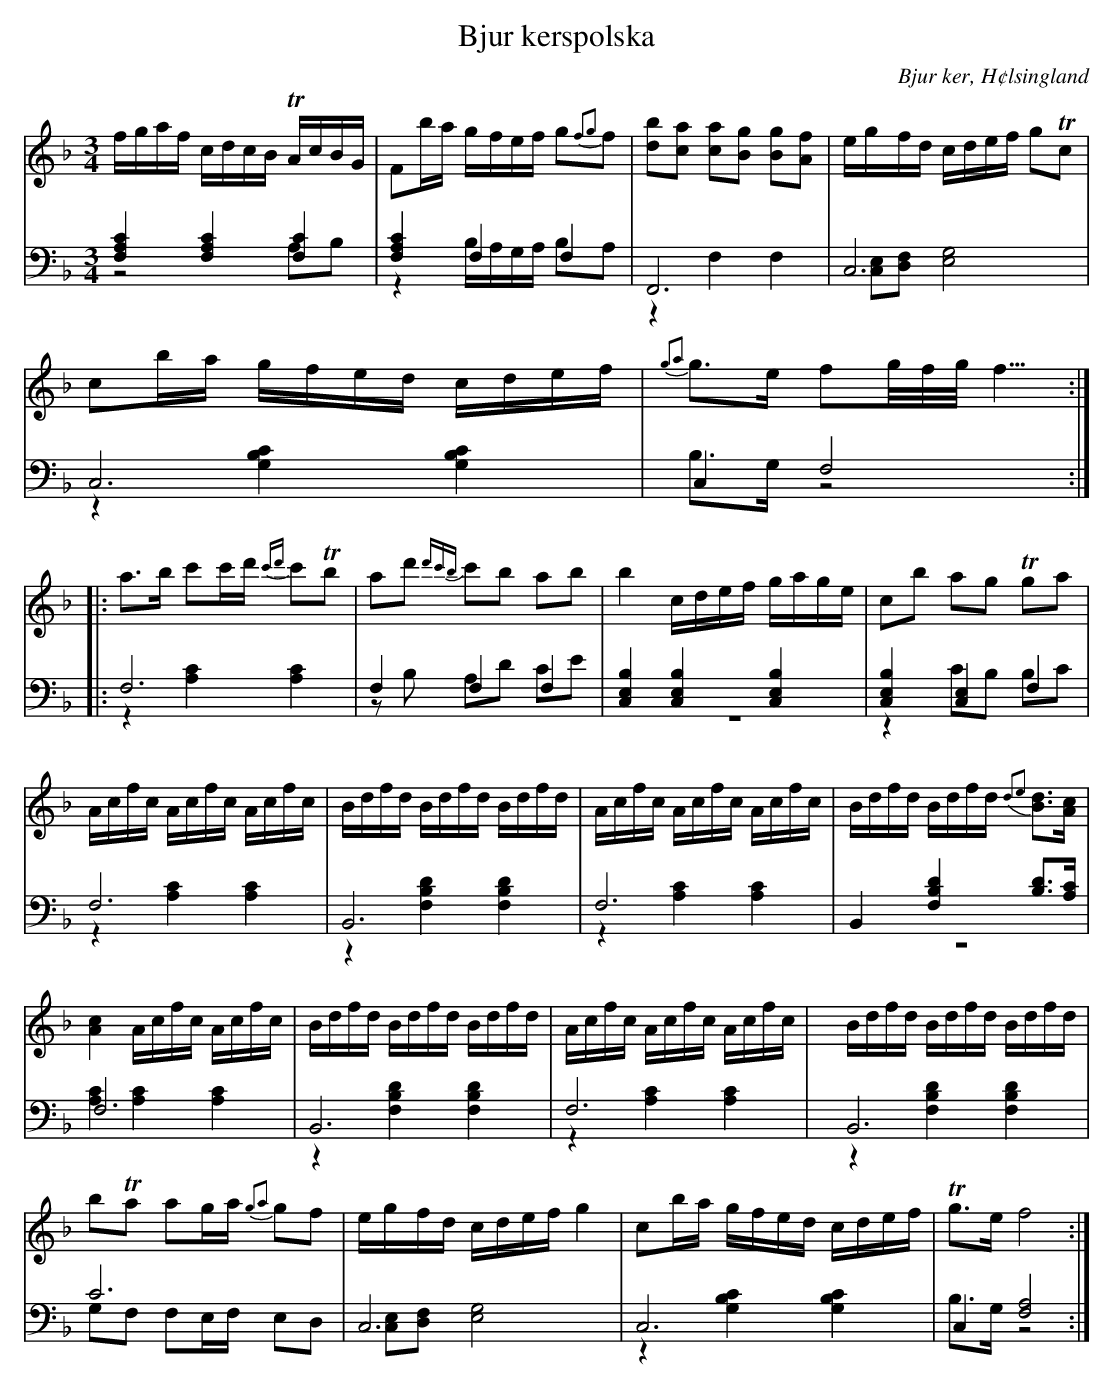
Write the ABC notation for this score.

X:1
T: Bjur kerspolska
O: Bjur ker, H¢lsingland
M: 3/4
L: 1/16
K: F
V:1
V:2
V:3 merge
V:1
fgaf cdcB TAcBG|F2ba gfef g2{f2g2}f2|[d2b2][c2a2] [c2a2][B2g2] [B2g2][A2f2] |egfd cdef g2Tc2|
c2ba gfed cdef|{g2a2}g2>e2 f2g/f/g/f9/2:|
|:a2>b2 c'2c'd' {c'd'}c'2Tb2|a2d'2 {d'4/3c'4/3b4/3}c'2b2 a2b2|b4 cdef gage|c2b2 a2g2 Tg2a2|
Acfc Acfc Acfc|Bdfd Bdfd Bdfd|Acfc Acfc Acfc|Bdfd Bdfd {d2e2}[B2d2]>[A2c2]|
[A4c4] Acfc Acfc|Bdfd Bdfd Bdfd|Acfc Acfc Acfc|Bdfd Bdfd Bdfd|
b2Ta2 a2ga {g2a2}g2f2|egfd cdef g4|c2ba gfed cdef|Tg2>e2 f8:|
V:2 clef=bass
[F,4A,4C4] [F,4A,4C4] [F,4C4]|[F,4A,4C4] F,4 F,4|F,,12|C,12|
C,12|C,4 F,8:|
|:F,12|F,4 F,4 F,4|[C,4E,4B,4] [C,4E,4B,4] [C,4E,4B,4]|[C,4E,4B,4] [C,4E,4] F,4|
F,12|B,,12|F,12|B,,4 [F,4B,4D4] [B,2D2]>[A,2C2]|
F,12|B,,12|F,12|B,,12|
C12|C,12|C,12|C,4 [F,8A,8]:|
V:3 clef=bass
z8 A,2B,2|z4 B,A,G,A, B,2A,2|z4 F,4 F,4|[C,2E,2][D,2F,2] [E,8G,8]|
z4 [G,4B,4C4] [G,4B,4C4]|B,2>G,2 z8:|
|:z4 [A,4C4] [A,4C4]|z2B,2 A,2D2 C2E2|z12|z4 C2B,2 B,2C2|
z4 [A,4C4] [A,4C4]|z4 [F,4B,4D4] [F,4B,4D4]|z4 [A,4C4] [A,4C4]|z12|
[A,4C4] [A,4C4] [A,4C4]|z4 [F,4B,4D4] [F,4B,4D4]|z4 [A,4C4] [A,4C4]|
|z4 [F,4B,4D4] [F,4B,4D4]|G,2F,2 F,2E,F, E,2D,2|[C,2E,2][D,2F,2] [E,8G,8]|z4 [G,4B,4C4] [G,4B,4C4]|B,2>G,2 z8:|
